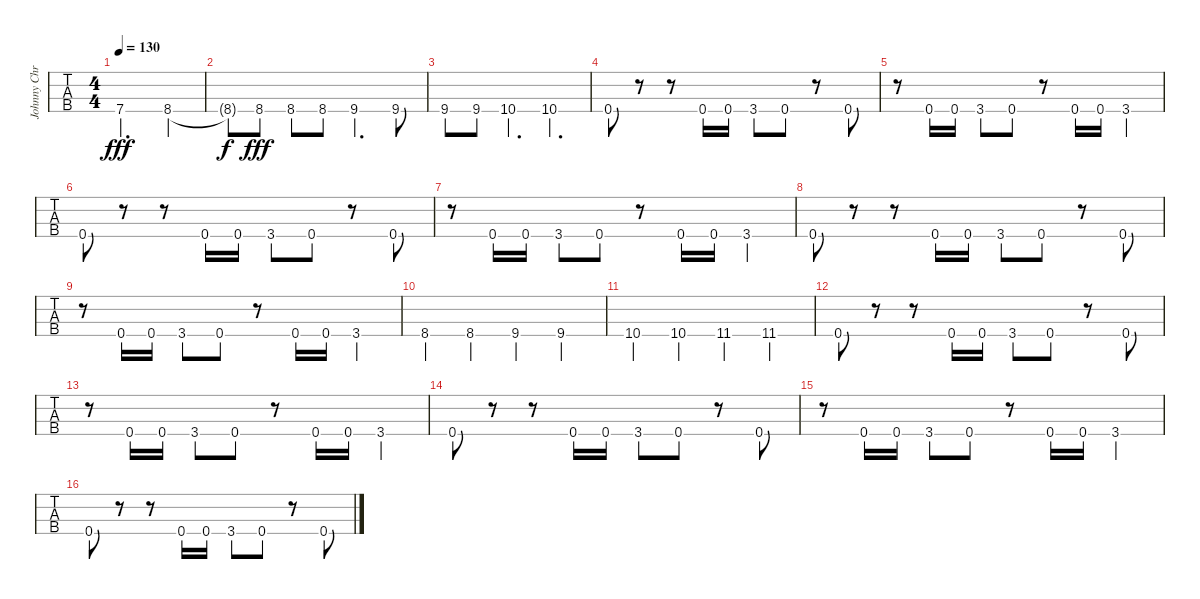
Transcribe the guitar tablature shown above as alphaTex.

\track ("Johnny Christ" "Johnny Chr") {instrument electricbasspick}
\staff {tabs}
\tuning (G2 D2 A1 D1) {hide}
\ts (4 4)
\tempo 130
\clef f4
\ks c
7.4.2{d dy fff} 8.4.4 |
8.4{t}.8{dy f} 8.4.8{dy fff} 8.4.8 8.4.8 9.4.4{d} 9.4.8 |
9.4.8 9.4.8 10.4.4{d} 10.4.4{d} |
0.4.8 r.8 r.8 0.4.16 0.4.16 3.4.8 0.4.8 r.8 0.4.8 |
r.8 0.4.16 0.4.16 3.4.8 0.4.8 r.8 0.4.16 0.4.16 3.4.4 |
0.4.8 r.8 r.8 0.4.16 0.4.16 3.4.8 0.4.8 r.8 0.4.8 |
r.8 0.4.16 0.4.16 3.4.8 0.4.8 r.8 0.4.16 0.4.16 3.4.4 |
0.4.8 r.8 r.8 0.4.16 0.4.16 3.4.8 0.4.8 r.8 0.4.8 |
r.8 0.4.16 0.4.16 3.4.8 0.4.8 r.8 0.4.16 0.4.16 3.4.4 |
8.4.4 8.4.4 9.4.4 9.4.4 |
10.4.4 10.4.4 11.4.4 11.4.4 |
0.4.8 r.8 r.8 0.4.16 0.4.16 3.4.8 0.4.8 r.8 0.4.8 |
r.8 0.4.16 0.4.16 3.4.8 0.4.8 r.8 0.4.16 0.4.16 3.4.4 |
0.4.8 r.8 r.8 0.4.16 0.4.16 3.4.8 0.4.8 r.8 0.4.8 |
r.8 0.4.16 0.4.16 3.4.8 0.4.8 r.8 0.4.16 0.4.16 3.4.4 |
0.4.8 r.8 r.8 0.4.16 0.4.16 3.4.8 0.4.8 r.8 0.4.8
